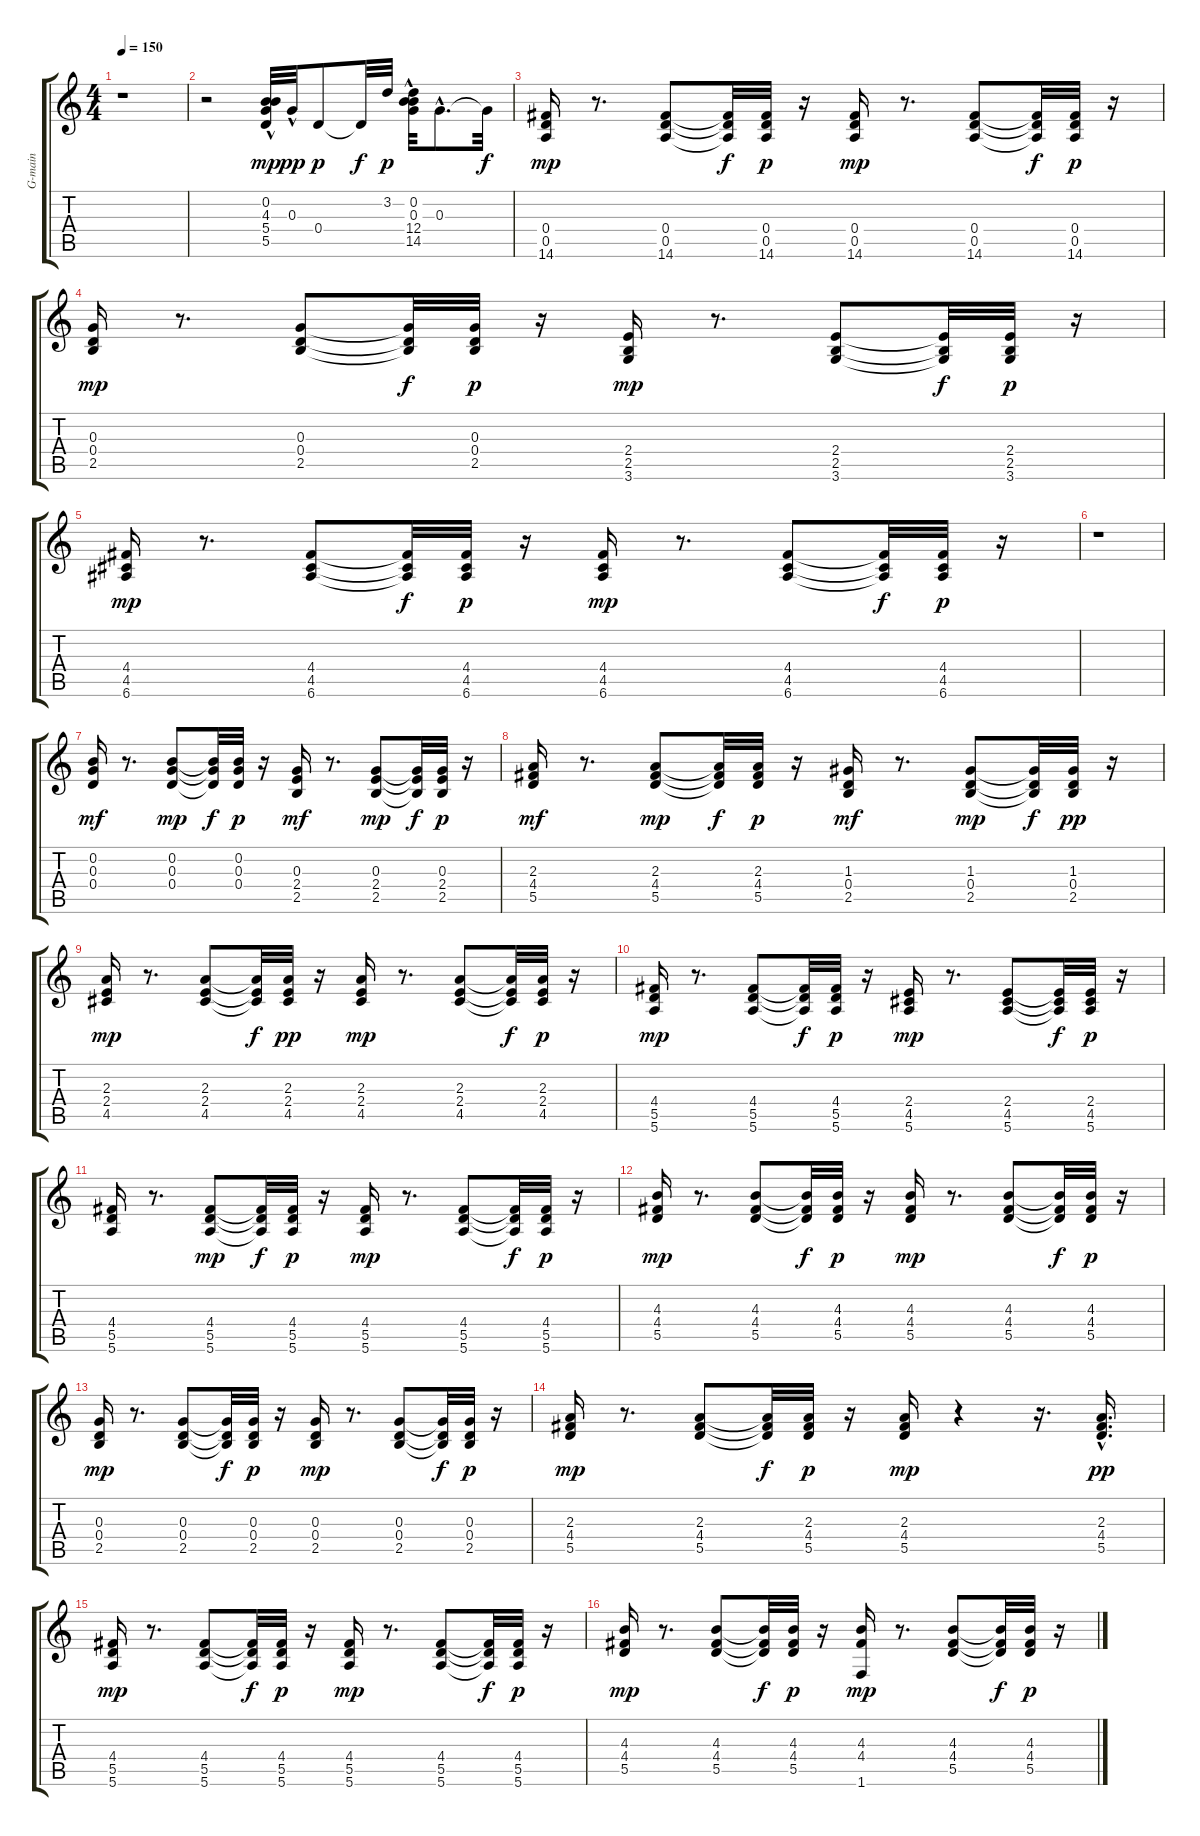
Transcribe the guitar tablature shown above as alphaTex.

\track ("G-main" "G-main") {instrument electricguitarclean}
\staff {score tabs}
\tuning (E4 B3 G3 D3 A2 E2) {hide}
\ts (4 4)
\tempo 150
\clef g2
\ks c
r.1{dy mp} |
r.2 (0.2{hac} 4.3{hac} 5.4 5.5).32 0.3{hac}.32{dy pp} 0.4.8{dy p} 0.4{t}.32{dy f} 3.2.32{dy p} (0.2 0.3 12.4{hac} 14.5).32 0.3{hac}.8{d} 0.3{t}.32{dy f} |
(0.4 0.5 14.6).16{dy mp} r.8{d} (0.4 0.5 14.6).8 (0.4{t} 0.5{t} 14.6{t}).32{dy f} (0.4 0.5 14.6).32{dy p} r.16 (0.4 0.5 14.6).16{dy mp} r.8{d} (0.4 0.5 14.6).8 (0.4{t} 0.5{t} 14.6{t}).32{dy f} (0.4 0.5 14.6).32{dy p} r.16 |
(0.3 0.4 2.5).16{dy mp} r.8{d} (0.3 0.4 2.5).8 (0.3{t} 0.4{t} 2.5{t}).32{dy f} (0.3 0.4 2.5).32{dy p} r.16 (2.4 2.5 3.6).16{dy mp} r.8{d} (2.4 2.5 3.6).8 (2.4{t} 2.5{t} 3.6{t}).32{dy f} (2.4 2.5 3.6).32{dy p} r.16 |
(4.4 4.5 6.6).16{dy mp} r.8{d} (4.4 4.5 6.6).8 (4.4{t} 4.5{t} 6.6{t}).32{dy f} (4.4 4.5 6.6).32{dy p} r.16 (4.4 4.5 6.6).16{dy mp} r.8{d} (4.4 4.5 6.6).8 (4.4{t} 4.5{t} 6.6{t}).32{dy f} (4.4 4.5 6.6).32{dy p} r.16 |
r.1 |
(0.2 0.3 0.4).16{dy mf} r.8{d} (0.2 0.3 0.4).8{dy mp} (0.2{t} 0.3{t} 0.4{t}).32{dy f} (0.2 0.3 0.4).32{dy p} r.16 (0.3 2.4 2.5).16{dy mf} r.8{d} (0.3 2.4 2.5).8{dy mp} (0.3{t} 2.4{t} 2.5{t}).32{dy f} (0.3 2.4 2.5).32{dy p} r.16 |
(2.3 4.4 5.5).16{dy mf} r.8{d} (2.3 4.4 5.5).8{dy mp} (2.3{t} 4.4{t} 5.5{t}).32{dy f} (2.3 4.4 5.5).32{dy p} r.16 (1.3 0.4 2.5).16{dy mf} r.8{d} (1.3 0.4 2.5).8{dy mp} (1.3{t} 0.4{t} 2.5{t}).32{dy f} (1.3 0.4 2.5).32{dy pp} r.16 |
(2.3 2.4 4.5).16{dy mp} r.8{d} (2.3 2.4 4.5).8 (2.3{t} 2.4{t} 4.5{t}).32{dy f} (2.3 2.4 4.5).32{dy pp} r.16 (2.3 2.4 4.5).16{dy mp} r.8{d} (2.3 2.4 4.5).8 (2.3{t} 2.4{t} 4.5{t}).32{dy f} (2.3 2.4 4.5).32{dy p} r.16 |
(4.4 5.5 5.6).16{dy mp} r.8{d} (4.4 5.5 5.6).8 (4.4{t} 5.5{t} 5.6{t}).32{dy f} (4.4 5.5 5.6).32{dy p} r.16 (2.4 4.5 5.6).16{dy mp} r.8{d} (2.4 4.5 5.6).8 (2.4{t} 4.5{t} 5.6{t}).32{dy f} (2.4 4.5 5.6).32{dy p} r.16 |
(4.4 5.5 5.6).16 r.8{d} (4.4 5.5 5.6).8{dy mp} (4.4{t} 5.5{t} 5.6{t}).32{dy f} (4.4 5.5 5.6).32{dy p} r.16 (4.4 5.5 5.6).16{dy mp} r.8{d} (4.4 5.5 5.6).8 (4.4{t} 5.5{t} 5.6{t}).32{dy f} (4.4 5.5 5.6).32{dy p} r.16 |
(4.3 4.4 5.5).16{dy mp} r.8{d} (4.3 4.4 5.5).8 (4.3{t} 4.4{t} 5.5{t}).32{dy f} (4.3 4.4 5.5).32{dy p} r.16 (4.3 4.4 5.5).16{dy mp} r.8{d} (4.3 4.4 5.5).8 (4.3{t} 4.4{t} 5.5{t}).32{dy f} (4.3 4.4 5.5).32{dy p} r.16 |
(0.3 0.4 2.5).16{dy mp} r.8{d} (0.3 0.4 2.5).8 (0.3{t} 0.4{t} 2.5{t}).32{dy f} (0.3 0.4 2.5).32{dy p} r.16 (0.3 0.4 2.5).16{dy mp} r.8{d} (0.3 0.4 2.5).8 (0.3{t} 0.4{t} 2.5{t}).32{dy f} (0.3 0.4 2.5).32{dy p} r.16 |
(2.3 4.4 5.5).16{dy mp} r.8{d} (2.3 4.4 5.5).8 (2.3{t} 4.4{t} 5.5{t}).32{dy f} (2.3 4.4 5.5).32{dy p} r.16 (2.3 4.4 5.5).16{dy mp} r.4 r.16{d} (2.3{hac} 4.4{hac} 5.5{hac}).16{d dy pp} |
(4.4 5.5 5.6).16{dy mp} r.8{d} (4.4 5.5 5.6).8 (4.4{t} 5.5{t} 5.6{t}).32{dy f} (4.4 5.5 5.6).32{dy p} r.16 (4.4 5.5 5.6).16{dy mp} r.8{d} (4.4 5.5 5.6).8 (4.4{t} 5.5{t} 5.6{t}).32{dy f} (4.4 5.5 5.6).32{dy p} r.16 |
(4.3 4.4 5.5).16{dy mp} r.8{d} (4.3 4.4 5.5).8 (4.3{t} 4.4{t} 5.5{t}).32{dy f} (4.3 4.4 5.5).32{dy p} r.16 (4.3 4.4 1.6).16{dy mp} r.8{d} (4.3 4.4 5.5).8 (4.3{t} 4.4{t} 5.5{t}).32{dy f} (4.3 4.4 5.5).32{dy p} r.16
